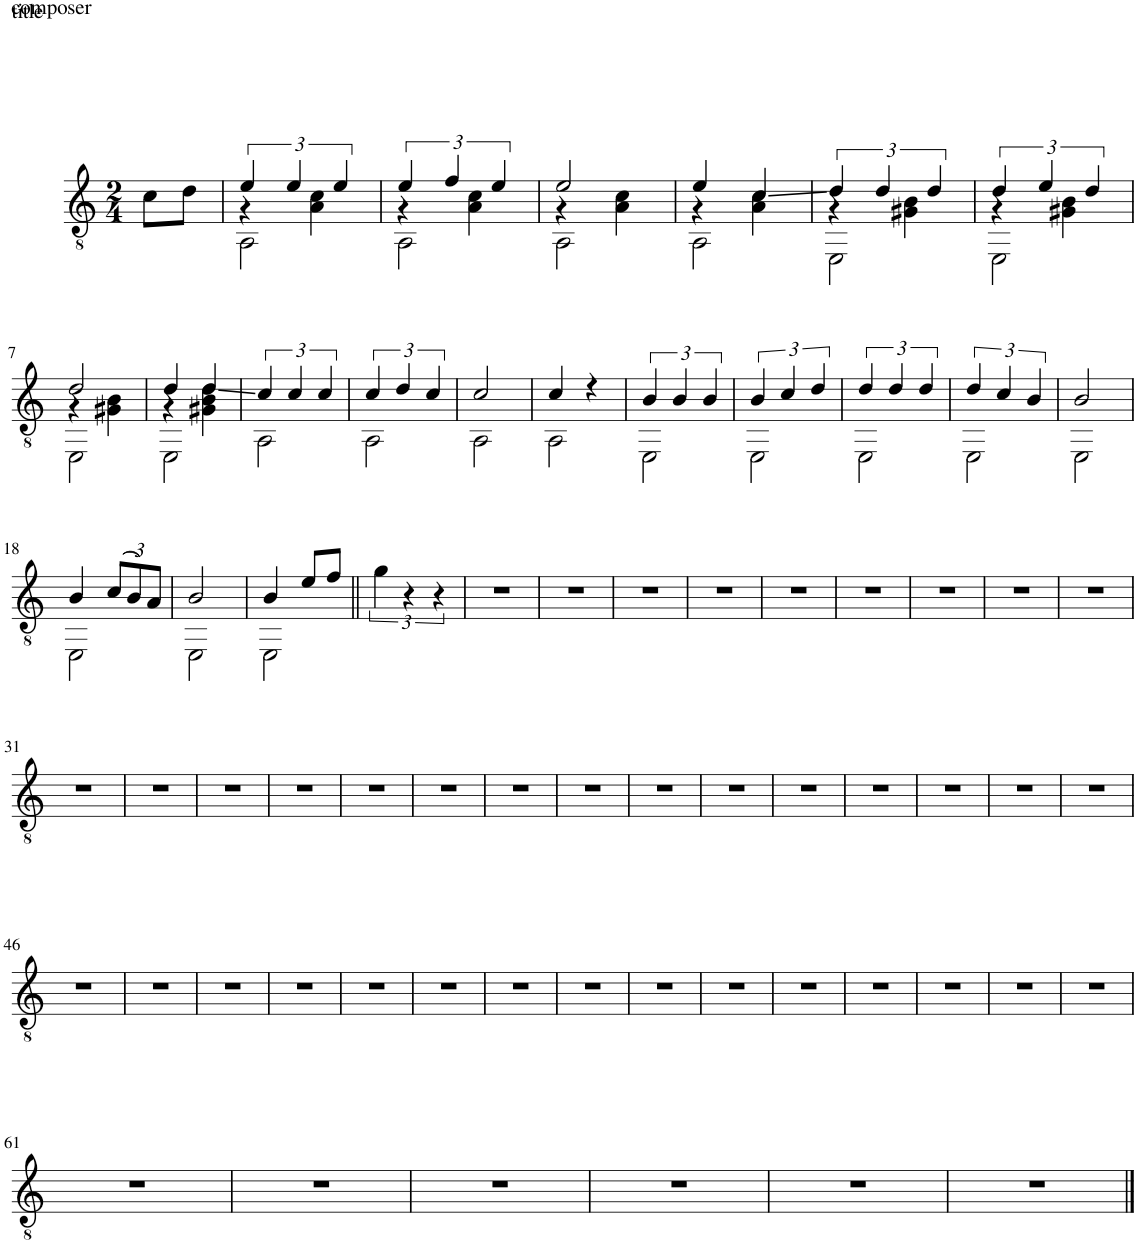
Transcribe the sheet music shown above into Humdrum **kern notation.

**kern
*part1
*staff1
*I"Guitar
*clefGv2
*k[]
*M2/4
=
8c\L
8d\J
=1
*^
*	*^
6e/	4r	2AA\
6e/	.	.
.	4A\ 4c\	.
6e/	.	.
=2	=2	=2
6e/	4r	2AA\
6f/	.	.
.	4A\ 4c\	.
6e/	.	.
=3	=3	=3
2e/	4r	2AA\
.	4A\ 4c\	.
=4	=4	=4
4e/	4r	2AA\
4c/	4A\ 4c\	.
=5	=5	=5
6d/	4r	2EE\
6d/	.	.
.	4G#X\ 4B\	.
6d/	.	.
=6	=6	=6
6d/	4r	2EE\
6e/	.	.
.	4G#X\ 4B\	.
6d/	.	.
!!LO:LB:g=z	!!	!!
=7	=7	=7
2d/	4r	2EE\
.	4G#X\ 4B\	.
=8	=8	=8
4d/	4r	2EE\
4d/	4G#X\ 4B\ 4d\	.
*	*v	*v
=9	=9
6c/	2AA\
6c/	.
6c/	.
=10	=10
6c/	2AA\
6d/	.
6c/	.
=11	=11
2c/	2AA\
=12	=12
4c/	2AA\
4r	.
=13	=13
6B/	2EE\
6B/	.
6B/	.
=14	=14
6B/	2EE\
6c/	.
6d/	.
=15	=15
6d/	2EE\
6d/	.
6d/	.
=16	=16
6d/	2EE\
6c/	.
6B/	.
=17	=17
2B/	2EE\
!!LO:LB:g=z	!!
=18	=18
4B/	2EE\
*Xbrackettup	*
(12c/L	.
12B/)	.
12A/J	.
=19	=19
2B/	2EE\
=20	=20
4B/	2EE\
8e/L	.
8f/J	.
*v	*v
=21||
*brackettup
6g\
6r
6r
=22
2r
=23
2r
=24
2r
=25
2r
=26
2r
=27
2r
=28
2r
=29
2r
=30
2r
!!LO:LB:g=z
=31
2r
=32
2r
=33
2r
=34
2r
=35
2r
=36
2r
=37
2r
=38
2r
=39
2r
=40
2r
=41
2r
=42
2r
=43
2r
=44
2r
=45
2r
!!LO:LB:g=z
=46
2r
=47
2r
=48
2r
=49
2r
=50
2r
=51
2r
=52
2r
=53
2r
=54
2r
=55
2r
=56
2r
=57
2r
=58
2r
=59
2r
=60
2r
!!LO:LB:g=z
=61
2r
=62
2r
=63
2r
=64
2r
=65
2r
=66
2r
==
*-
